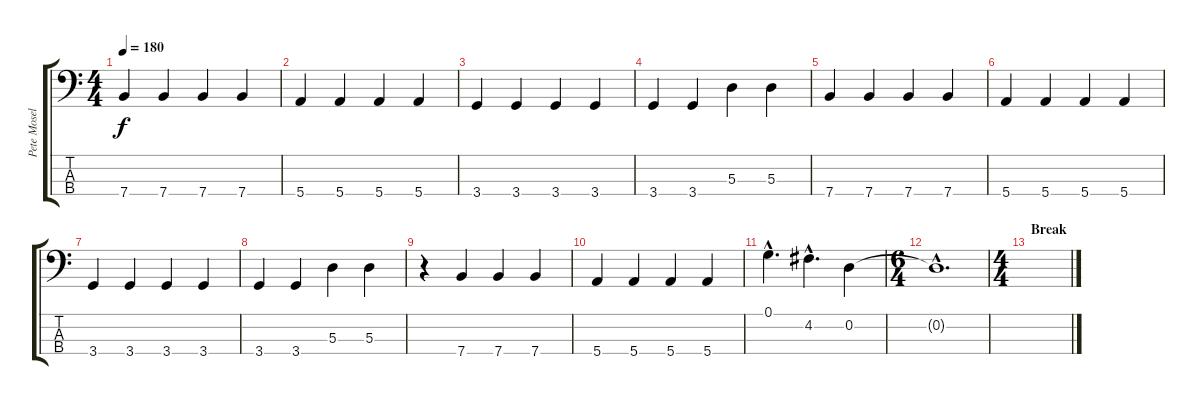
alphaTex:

\track ("Pete Mosely (Bass)" "Pete Mosel") {instrument electricbasspick}
\staff {score tabs}
\tuning (G2 D2 A1 E1) {hide}
\ts (4 4)
\tempo 180
\clef f4
\ks c
7.4.4{dy f} 7.4.4 7.4.4 7.4.4 |
5.4.4 5.4.4 5.4.4 5.4.4 |
3.4.4 3.4.4 3.4.4 3.4.4 |
3.4.4 3.4.4 5.3.4 5.3.4 |
7.4.4 7.4.4 7.4.4 7.4.4 |
5.4.4 5.4.4 5.4.4 5.4.4 |
3.4.4 3.4.4 3.4.4 3.4.4 |
3.4.4 3.4.4 5.3.4 5.3.4 |
r.4 7.4.4 7.4.4 7.4.4 |
5.4.4 5.4.4 5.4.4 5.4.4 |
0.1{hac}.4{d} 4.2{hac}.4{d} 0.2.4 |
\ts (6 4)
0.2{hac t}.1{d} |
\ts (4 4)
\section ("" "Break")
